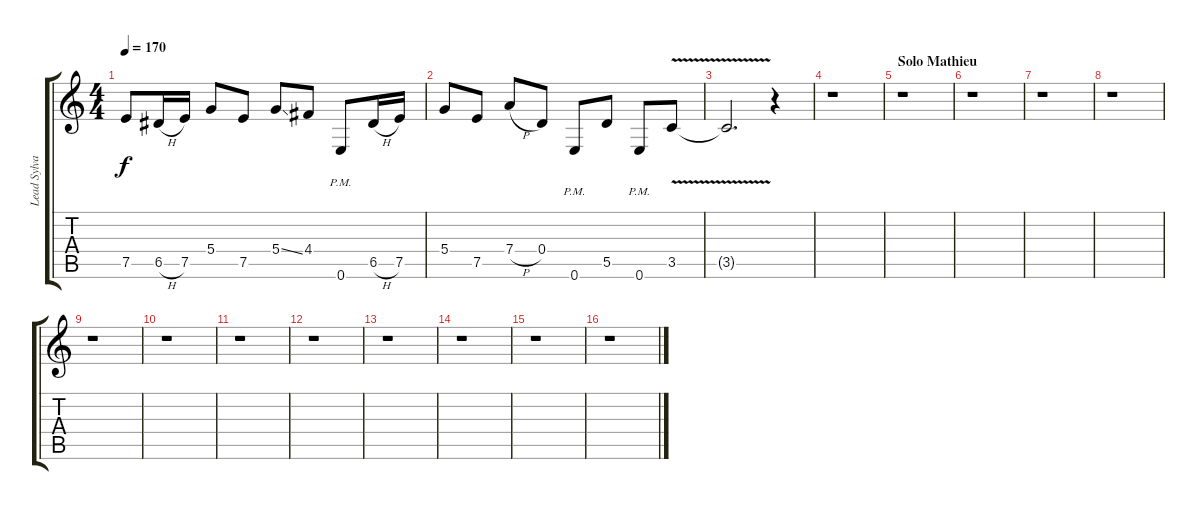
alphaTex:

\track ("Lead Sylvain" "Lead Sylva") {instrument overdrivenguitar}
\staff {score tabs}
\tuning (E4 B3 G3 D3 A2 E2) {hide}
\ts (4 4)
\tempo 170
\clef g2
\ks c
7.5{t}.8{dy f} 6.5{h}.16 7.5.16 5.4.8 7.5.8 5.4{ss}.8 4.4.8 0.6{pm}.8 6.5{h}.16 7.5.16 |
5.4.8 7.5.8 7.4{h}.8 0.4.8 0.6{pm}.8 5.5.8 0.6{pm}.8 3.5{v}.8 |
3.5{t}.2{d} r.4 |
r.1 |
\section ("" "Solo Mathieu")
r.1 |
r.1 |
r.1 |
r.1 |
r.1 |
r.1 |
r.1 |
r.1 |
r.1 |
r.1 |
r.1 |
r.1
